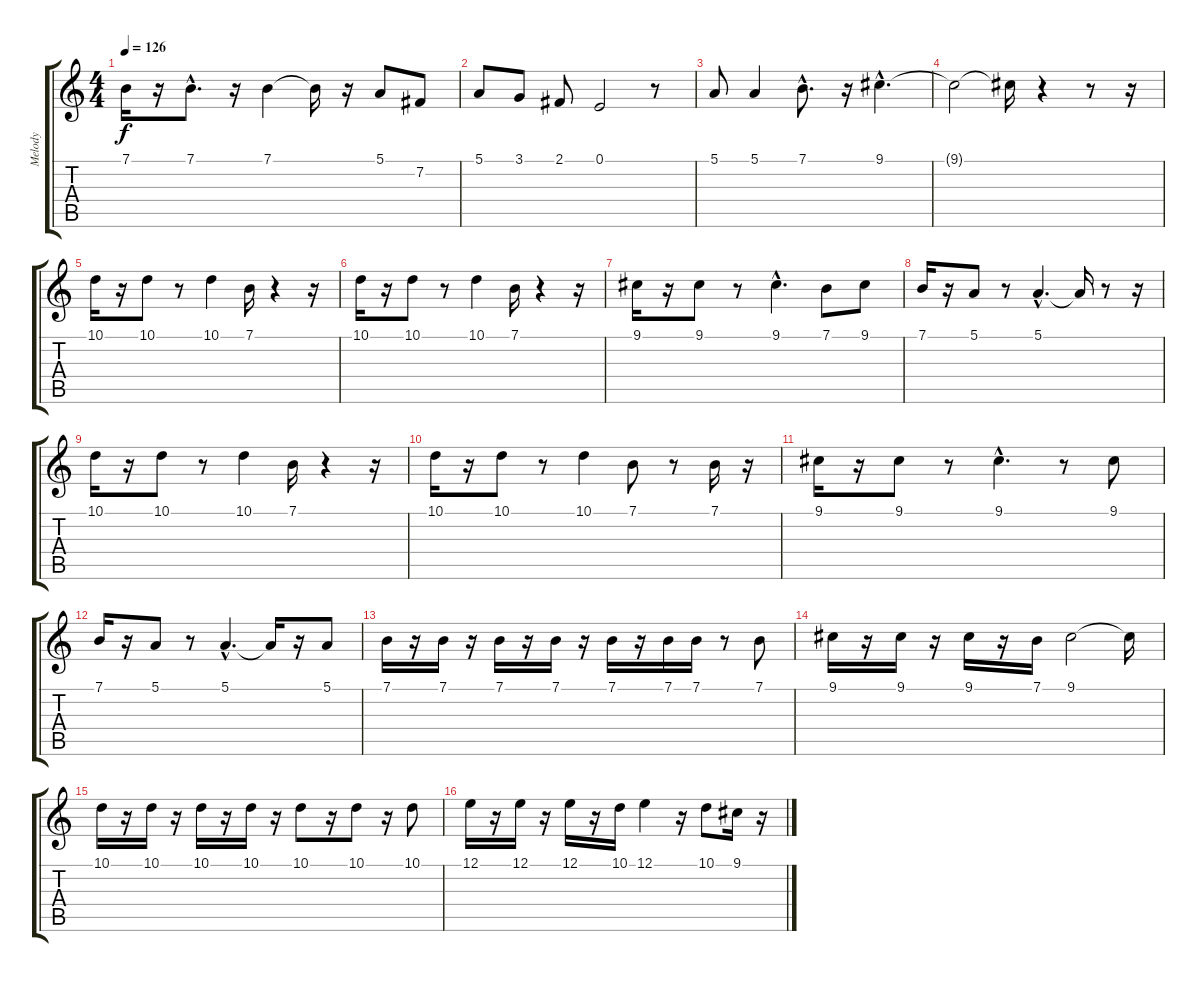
\track ("Melody  " "Melody  ") {instrument altosax}
\staff {score tabs}
\tuning (E4 B3 G3 D3 A2 E2) {hide}
\ts (4 4)
\tempo 126
\clef g2
\ks c
7.1.16{dy f} r.16 7.1{hac}.8{d} r.16 7.1.4 7.1{t}.16 r.16 5.1.8 7.2.8 |
5.1.8 3.1.8 2.1.8 0.1.2 r.8 |
5.1.8 5.1.4 7.1{hac}.8{d} r.16 9.1{hac}.4{d} |
9.1{t}.2 9.1{t}.16 r.4 r.8 r.16 |
10.1.16 r.16 10.1.8 r.8 10.1.4 7.1.16 r.4 r.16 |
10.1.16 r.16 10.1.8 r.8 10.1.4 7.1.16 r.4 r.16 |
9.1.16 r.16 9.1.8 r.8 9.1{hac}.4{d} 7.1.8 9.1.8 |
7.1.16 r.16 5.1.8 r.8 5.1{hac}.4{d} 5.1{t}.16 r.8 r.16 |
10.1.16 r.16 10.1.8 r.8 10.1.4 7.1.16 r.4 r.16 |
10.1.16 r.16 10.1.8 r.8 10.1.4 7.1.8 r.8 7.1.16 r.16 |
9.1.16 r.16 9.1.8 r.8 9.1{hac}.4{d} r.8 9.1.8 |
7.1.16 r.16 5.1.8 r.8 5.1{hac}.4{d} 5.1{t}.16 r.16 5.1.8 |
7.1.16 r.16 7.1.16 r.16 7.1.16 r.16 7.1.16 r.16 7.1.16 r.16 7.1.16 7.1.16 r.8 7.1.8 |
9.1.16 r.16 9.1.16 r.16 9.1.16 r.16 7.1.16 9.1.2 9.1{t}.16 |
10.1.16 r.16 10.1.16 r.16 10.1.16 r.16 10.1.16 r.16 10.1.8 r.16 10.1.8 r.16 10.1.8 |
12.1.16 r.16 12.1.16 r.16 12.1.16 r.16 10.1.16 12.1.4 r.16 10.1.8 9.1.16 r.16
